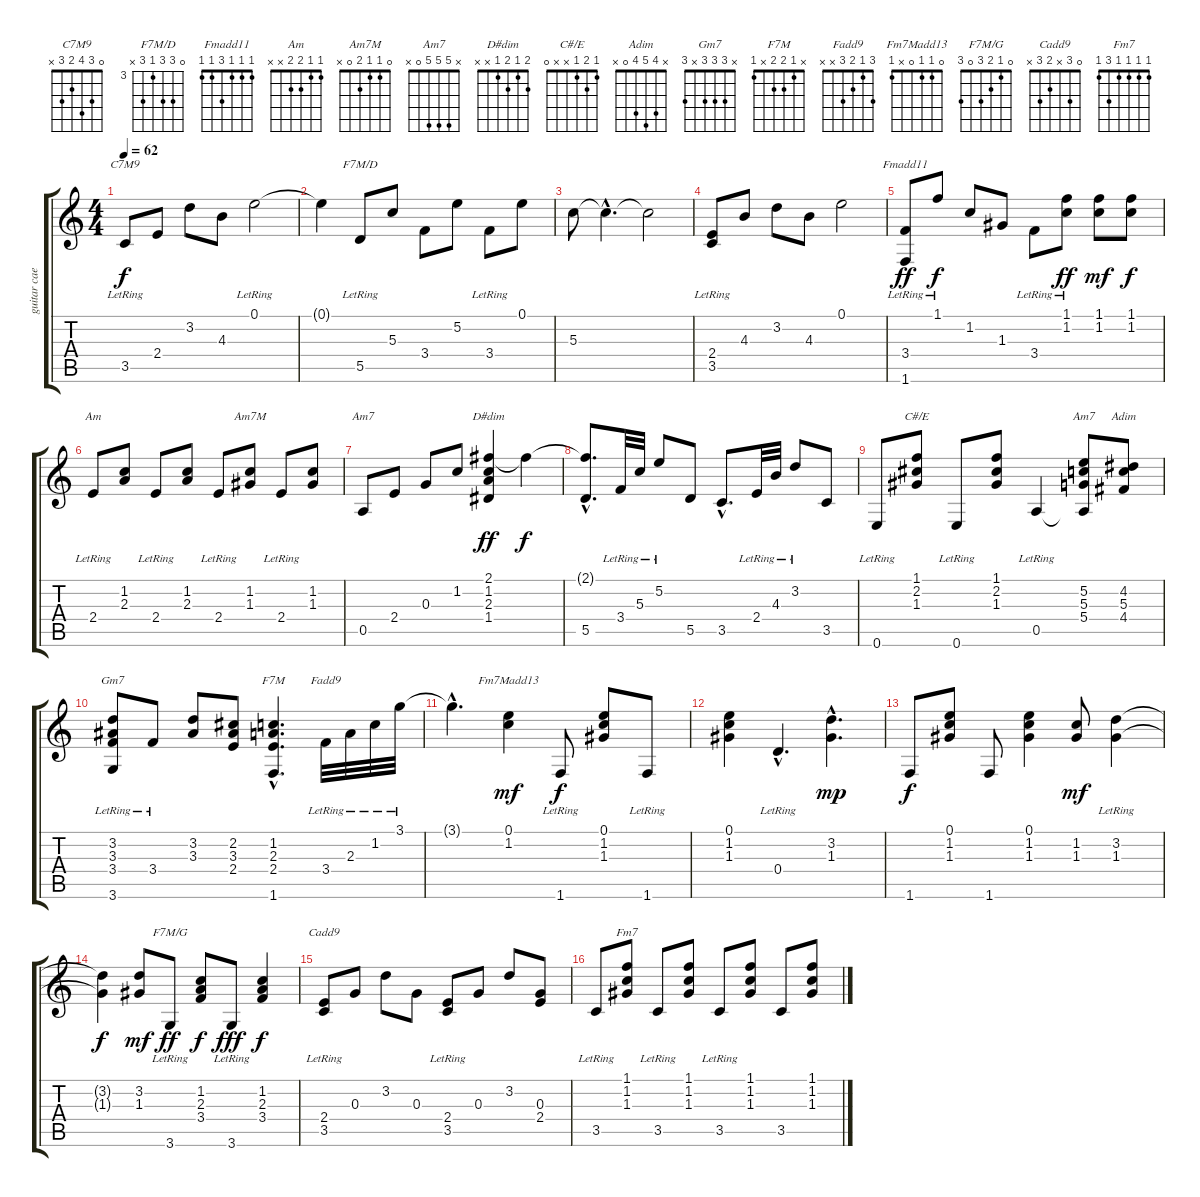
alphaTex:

\track ("guitar caetano veloso" "guitar cae") {instrument acousticguitarnylon}
\staff {score tabs}
\tuning (E4 B3 G3 D3 A2 E2) {hide}
\chord ("C7M9" 0 3 4 2 3 x)
\chord ("F7M/D" 0 5 5 3 5 x) {firstfret 3}
\chord ("Fmadd11" 1 1 1 3 1 1)
\chord ("Am" 1 1 2 2 x x)
\chord ("Am7M" 0 1 1 2 0 x)
\chord ("Am7" 0 1 0 2 0 x)
\chord ("D#dim" 2 1 2 1 x x)
\chord ("C#/E" 1 2 1 x x 0)
\chord ("Am7" x 5 5 5 0 x)
\chord ("Adim" x 4 5 4 0 x)
\chord ("Gm7" x 3 3 3 x 3)
\chord ("F7M" x 1 2 2 x 1)
\chord ("Fadd9" 3 1 2 3 x x)
\chord ("Fm7Madd13" 0 1 1 0 x 1)
\chord ("F7M/G" 0 1 2 3 0 3)
\chord ("Cadd9" 0 3 x 2 3 x)
\chord ("Fm7" 1 1 1 1 3 1)
\ts (4 4)
\tempo 62
\clef g2
\ks c
3.5{lr}.8{ch "C7M9" dy f instrument acousticguitarnylon} 2.4.8 3.2.8 4.3.8 0.1{lr}.2 |
0.1{t}.4 5.5{lr}.8{ch "F7M/D"} 5.3.8 3.4.8 5.2.8 3.4{lr}.8 0.1.8 |
5.3.8 5.3{hac t}.4{d} 5.3{t}.2 |
(2.4{lr} 3.5{lr}).8 4.3.8 3.2.8 4.3.8 0.1.2 |
(3.4{lr} 1.6{lr}).8{ch "Fmadd11" dy ff} 1.1{lr}.8{dy f} 1.2.8 1.3.8 3.4{lr}.8 (1.1{lr} 1.2).8{dy ff} (1.1 1.2).8{dy mf} (1.1 1.2).8{dy f} |
2.4{lr}.8{ch "Am"} (1.2 2.3).8 2.4{lr}.8 (1.2 2.3).8 2.4{lr}.8 (1.2 1.3).8{ch "Am7M"} 2.4{lr}.8 (1.2 1.3).8 |
0.5.8{ch "Am7"} 2.4.8 0.3.8 1.2.8 (2.1 1.2 2.3 1.4).4{ch "D#dim" dy ff} 2.1{t}.4{dy f} |
(2.1{hac t} 5.5{hac}).8{d} 3.4{lr}.32 5.3{lr}.32 5.2{lr}.8 5.5.8 3.5{hac}.8{d} 2.4{lr}.32 4.3{lr}.32 3.2{lr}.8 3.5.8 |
0.6{lr}.8 (1.1 2.2 1.3).8{ch "C#/E"} 0.6{lr}.8 (1.1 2.2 1.3).8 0.5{lr}.4 (5.2 5.3 5.4 0.5{t}).8{ch "Am7"} (4.2 5.3 4.4).8{ch "Adim"} |
(3.2 3.3 3.4 3.6{lr}).8{ch "Gm7"} 3.4{lr}.8 (3.2 3.3).8 (2.2 3.3 2.4).8 (1.2{hac} 2.3{hac} 2.4{hac} 1.6{hac}).4{d ch "F7M"} 3.4{lr}.32{ch "Fadd9"} 2.3{lr}.32 1.2{lr}.32 3.1{lr}.32 |
3.1{hac t}.4{d} (0.1 1.2).4{ch "Fm7Madd13" dy mf} 1.6{lr}.8{dy f} (0.1 1.2 1.3).8 1.6{lr}.8 |
(0.1 1.2 1.3).4 0.4{hac lr}.4{d} (3.2{hac} 1.3{hac}).4{d dy mp} |
1.6.8{dy f} (0.1 1.2 1.3).8 1.6.8 (0.1 1.2 1.3).4 (1.2 1.3).8{dy mf} (3.2{lr} 1.3{lr}).4 |
(3.2{t} 1.3{t}).4{dy f} (3.2 1.3).8{dy mf} 3.6{lr}.8{ch "F7M/G" dy ff} (1.2 2.3 3.4).8{dy f} 3.6{lr}.8{dy fff} (1.2 2.3 3.4).4{dy f} |
(2.4 3.5{lr}).8{ch "Cadd9"} 0.3.8 3.2.8 0.3.8 (2.4 3.5{lr}).8 0.3.8 3.2.8 (0.3 2.4).8 |
3.5{lr}.8 (1.1 1.2 1.3).8{ch "Fm7"} 3.5{lr}.8 (1.1 1.2 1.3).8 3.5{lr}.8 (1.1 1.2 1.3).8 3.5.8 (1.1 1.2 1.3).8
